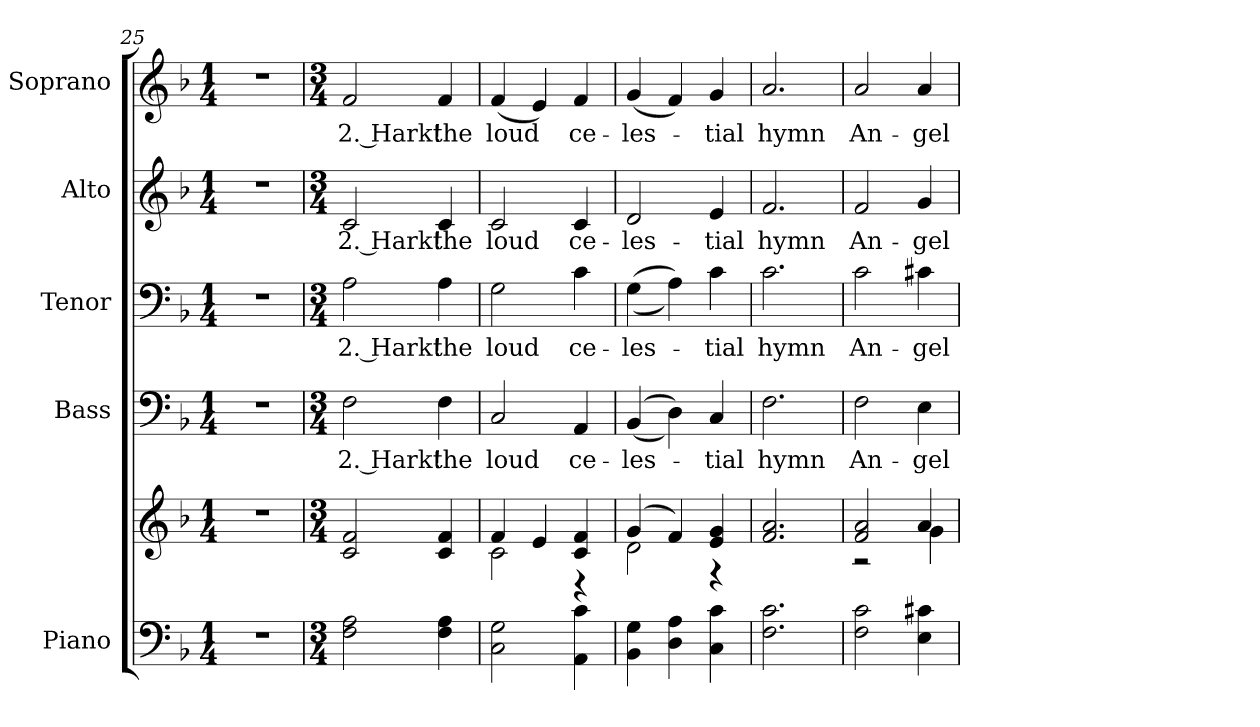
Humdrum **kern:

**kern	**kern	**kern	**text	**kern	**text	**kern	**text	**kern	**text
*part5	*part5	*part4	*part4	*part3	*part3	*part2	*part2	*part1	*part1
*staff6	*staff5	*staff4	*staff4	*staff3	*staff3	*staff2	*staff2	*staff1	*staff1
*I"Piano	*	*I"Bass	*	*I"Tenor	*	*I"Alto	*	*I"Soprano	*
*I'Pno.	*	*I'B.	*	*I'T.	*	*I'A.	*	*I'S.	*
!!LO:PB:g=z
*clefF4	*clefG2	*clefF4	*	*clefF4	*	*clefG2	*	*clefG2	*
*k[b-]	*k[b-]	*k[b-]	*	*k[b-]	*	*k[b-]	*	*k[b-]	*
*F:	*F:	*F:	*	*F:	*	*F:	*	*F:	*
*M1/4	*M1/4	*M1/4	*	*M1/4	*	*M1/4	*	*M1/4	*
=25	=25	=25	=25	=25	=25	=25	=25	=25	=25
!LO:N:vis=1	!LO:N:vis=1	!LO:N:vis=1	!	!LO:N:vis=1	!	!LO:N:vis=1	!	!LO:N:vis=1	!
4r	4r	4r	.	4r	.	4r	.	4r	.
=26	=26	=26	=26	=26	=26	=26	=26	=26	=26
*M3/4	*M3/4	*M3/4	*	*M3/4	*	*M3/4	*	*M3/4	*
!	!	!	!LO:LY:b:color=#000000	!	!	!	!	!	!
!	!	!	!	!	!LO:LY:b:color=#000000	!	!	!	!
!	!	!	!	!	!	!	!LO:LY:b:color=#000000	!	!
!	!	!	!	!	!	!	!	!	!LO:LY:b:color=#000000
2Fi\ 2Ai	2ci/ 2fi	2Fi\	2. Hark!	2Ai\	2. Hark!	2ci/	2. Hark!	2fi/	2. Hark!
!	!	!	!LO:LY:b:color=#000000	!	!	!	!	!	!
!	!	!	!	!	!LO:LY:b:color=#000000	!	!	!	!
!	!	!	!	!	!	!	!LO:LY:b:color=#000000	!	!
!	!	!	!	!	!	!	!	!	!LO:LY:b:color=#000000
4Fi\ 4Ai	4ci/ 4fi	4Fi\	the	4Ai\	the	4ci/	the	4fi/	the
=27	=27	=27	=27	=27	=27	=27	=27	=27	=27
*	*^	*	*	*	*	*	*	*	*
!	!	!	!	!LO:LY:b:color=#000000	!	!	!	!	!	!
!	!	!	!	!	!	!LO:LY:b:color=#000000	!	!	!	!
!	!	!	!	!	!	!	!	!LO:LY:b:color=#000000	!	!
!	!	!	!	!	!	!	!	!	!	!LO:LY:b:color=#000000
2Ci\ 2Gi	4fi/	2ci\	2Ci/	loud	2Gi\	loud	2ci/	loud	(4fi/	loud
.	4ei/	.	.	.	.	.	.	.	4ei/)	.
!	!	!	!	!LO:LY:b:color=#000000	!	!	!	!	!	!
!	!	!	!	!	!	!LO:LY:b:color=#000000	!	!	!	!
!	!	!	!	!	!	!	!	!LO:LY:b:color=#000000	!	!
!	!	!	!	!	!	!	!	!	!	!LO:LY:b:color=#000000
4AAi\ 4ci	4ci/ 4fi	4r	4AAi/	ce-	4ci\	ce-	4ci/	ce-	4fi/	ce-
!!LO:PB:g=z
=28	=28	=28	=28	=28	=28	=28	=28	=28	=28	=28
!	!	!	!	!LO:LY:b:color=#000000	!	!	!	!	!	!
!	!	!	!	!	!	!LO:LY:b:color=#000000	!	!	!	!
!	!	!	!	!	!	!	!	!LO:LY:b:color=#000000	!	!
!	!	!	!	!	!	!	!	!	!	!LO:LY:b:color=#000000
4BB-i\ 4Gi	(4gi/	2di\	((4BB-i/	-les-	((4Gi\	-les-	2di/	-les-	(4gi/	-les-
4Di\ 4Ai	4fi/)	.	4Di\))	.	4Ai\))	.	.	.	4fi/)	.
!	!	!	!	!LO:LY:b:color=#000000	!	!	!	!	!	!
!	!	!	!	!	!	!LO:LY:b:color=#000000	!	!	!	!
!	!	!	!	!	!	!	!	!LO:LY:b:color=#000000	!	!
!	!	!	!	!	!	!	!	!	!	!LO:LY:b:color=#000000
4Ci\ 4ci	4ei/ 4gi	4r	4Ci/	-tial	4ci\	-tial	4ei/	-tial	4gi/	-tial
*	*v	*v	*	*	*	*	*	*	*	*
=29	=29	=29	=29	=29	=29	=29	=29	=29	=29
*	*^	*	*	*	*	*	*	*	*
!	!	!	!	!LO:LY:b:color=#000000	!	!	!	!	!	!
*	*v	*v	*	*	*	*	*	*	*	*
*	*^	*	*	*	*	*	*	*	*
!	!	!	!	!	!	!LO:LY:b:color=#000000	!	!	!	!
*	*v	*v	*	*	*	*	*	*	*	*
*	*^	*	*	*	*	*	*	*	*
!	!	!	!	!	!	!	!	!LO:LY:b:color=#000000	!	!
*	*v	*v	*	*	*	*	*	*	*	*
*	*^	*	*	*	*	*	*	*	*
!	!	!	!	!	!	!	!	!	!	!LO:LY:b:color=#000000
*	*v	*v	*	*	*	*	*	*	*	*
2.Fi\ 2.ci	2.fi/ 2.ai	2.Fi\	hymn	2.ci\	hymn	2.fi/	hymn	2.ai/	hymn
=30	=30	=30	=30	=30	=30	=30	=30	=30	=30
*	*^	*	*	*	*	*	*	*	*
!	!	!	!	!LO:LY:b:color=#000000	!	!	!	!	!	!
!	!	!	!	!	!	!LO:LY:b:color=#000000	!	!	!	!
!	!	!	!	!	!	!	!	!LO:LY:b:color=#000000	!	!
!	!	!	!	!	!	!	!	!	!	!LO:LY:b:color=#000000
2Fi\ 2ci	2fi/ 2ai	2r	2Fi\	An-	2ci\	An-	2fi/	An-	2ai/	An-
!	!	!	!	!LO:LY:b:color=#000000	!	!	!	!	!	!
!	!	!	!	!	!	!LO:LY:b:color=#000000	!	!	!	!
!	!	!	!	!	!	!	!	!LO:LY:b:color=#000000	!	!
!	!	!	!	!	!	!	!	!	!	!LO:LY:b:color=#000000
4Ei\ 4c#Xi	4ai/	4gi\	4Ei\	-gel	4c#Xi\	-gel	4gi/	-gel	4ai/	-gel
*	*v	*v	*	*	*	*	*	*	*	*
=	=	=	=	=	=	=	=	=	=
*-	*-	*-	*-	*-	*-	*-	*-	*-	*-
